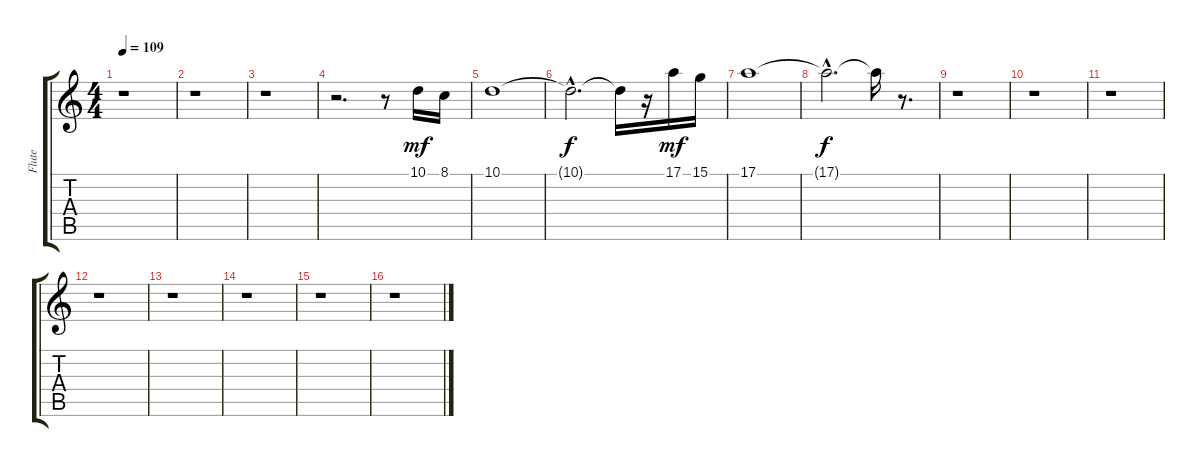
\track ("Flute" "Flute") {instrument flute}
\staff {score tabs}
\tuning (E4 B3 G3 D3 A2 E2) {hide}
\ts (4 4)
\tempo 109
\clef g2
\ks c
r.1{dy mf instrument flute} |
r.1 |
r.1 |
r.2{d} r.8 10.1.16 8.1.16 |
10.1.1 |
10.1{hac t}.2{d dy f} 10.1{t}.16 r.16 17.1.16{dy mf} 15.1.16 |
17.1.1 |
17.1{hac t}.2{d dy f} 17.1{t}.16 r.8{d} |
r.1 |
r.1 |
r.1 |
r.1 |
r.1 |
r.1 |
r.1 |
r.1
